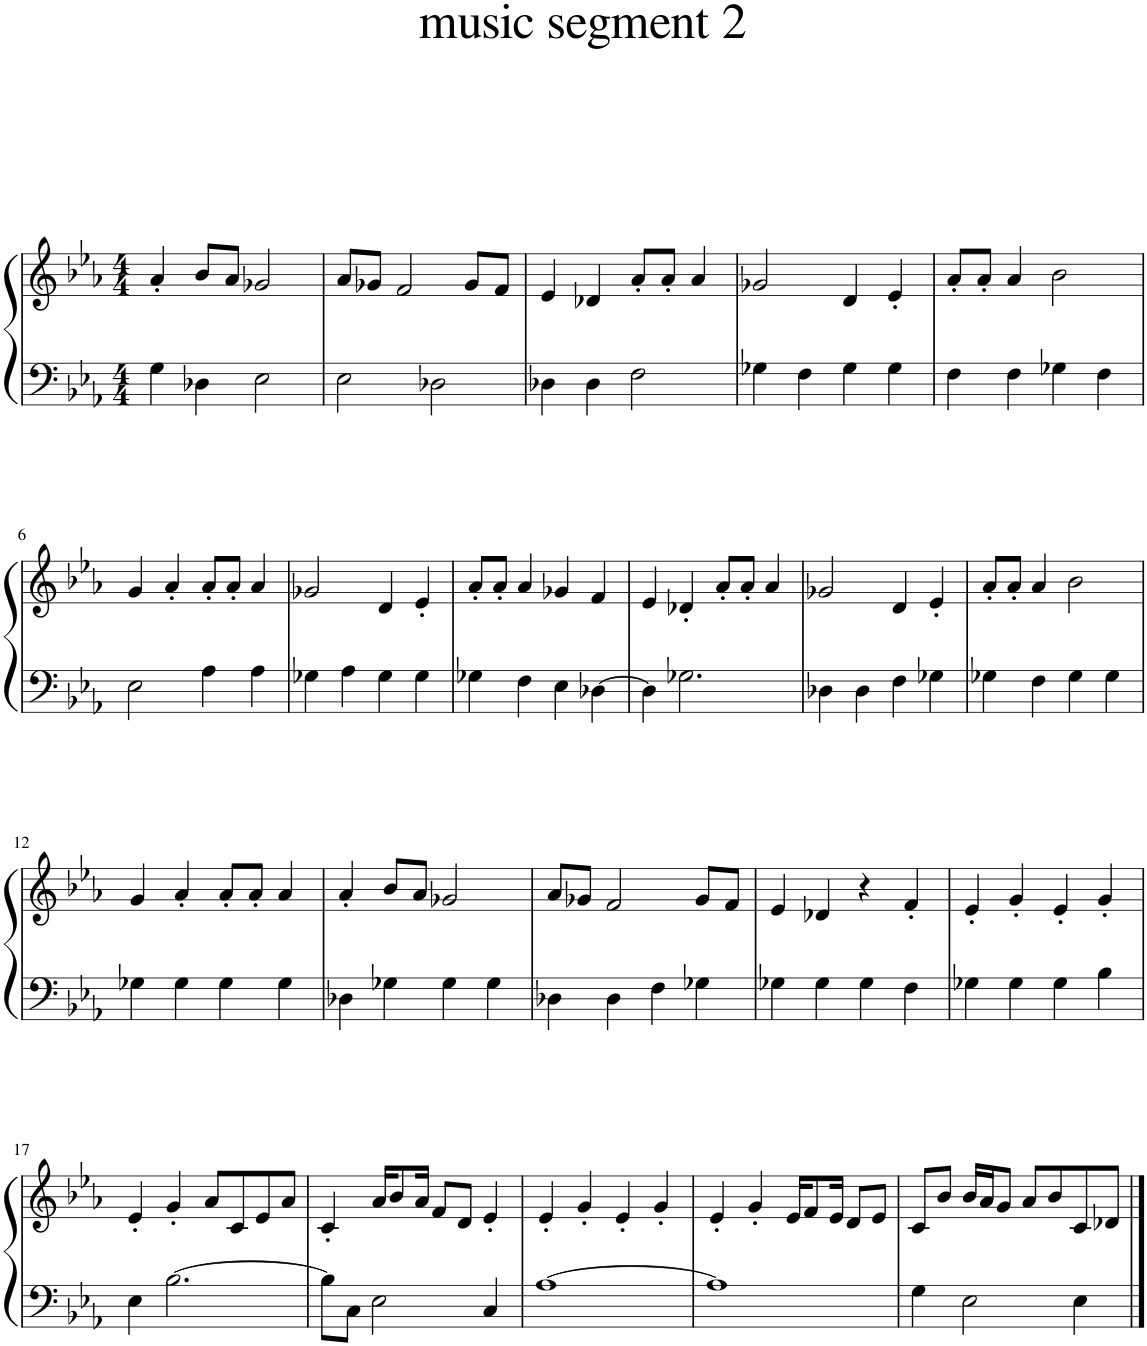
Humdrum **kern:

**kern	**kern
*part1	*part1
*staff2	*staff1
*I"Piano	*
*I'Pno.	*
*clefF4	*clefG2
*k[b-e-a-]	*k[b-e-a-]
*M4/4	*M4/4
=1	=1
4G\	4a-'/
4D-X\	8b-/L
.	8a-/J
2E-\	2g-X/
=2	=2
2E-\	8a-/L
.	8g-X/J
.	2f/
2D-X\	.
.	8g-/L
.	8f/J
=3	=3
4D-X\	4e-/
4D-\	4d-X/
2F\	8a-'/L
.	8a-'/J
.	4a-/
=4	=4
4G-X\	2g-X/
4F\	.
4G-\	4d/
4G-\	4e-'/
=5	=5
4F\	8a-'/L
.	8a-'/J
4F\	4a-/
4G-X\	2b-\
4F\	.
!!LO:LB:g=z
=6	=6
2E-\	4g/
.	4a-'/
4A-\	8a-'/L
.	8a-'/J
4A-\	4a-/
=7	=7
4G-X\	2g-X/
4A-\	.
4G-\	4d/
4G-\	4e-'/
=8	=8
4G-X\	8a-'/L
.	8a-'/J
4F\	4a-/
4E-\	4g-X/
[4D-X\	4f/
=9	=9
4D-\]	4e-/
2.G-X\	4d-X'/
.	8a-'/L
.	8a-'/J
.	4a-/
=10	=10
4D-X\	2g-X/
4D-\	.
4F\	4d/
4G-X\	4e-'/
=11	=11
4G-X\	8a-'/L
.	8a-'/J
4F\	4a-/
4G-\	2b-\
4G-\	.
!!LO:LB:g=z
=12	=12
4G-X\	4g/
4G-\	4a-'/
4G-\	8a-'/L
.	8a-'/J
4G-\	4a-/
=13	=13
4D-X\	4a-'/
4G-X\	8b-/L
.	8a-/J
4G-\	2g-X/
4G-\	.
=14	=14
4D-X\	8a-/L
.	8g-X/J
4D-\	2f/
4F\	.
4G-X\	8g-/L
.	8f/J
=15	=15
4G-X\	4e-/
4G-\	4d-X/
4G-\	4r
4F\	4f'/
=16	=16
4G-X\	4e-'/
4G-\	4g'/
4G-\	4e-'/
4B-\	4g'/
!!LO:LB:g=z
=17	=17
4E-\	4e-'/
[2.B-\	4g'/
.	8a-/L
.	8c/
.	8e-/
.	8a-/J
=18	=18
8B-\L]	4c'/
8C\J	.
2E-\	16a-/KL
.	8b-/
.	16a-/Jk
.	8f/L
.	8d/J
4C/	4e-'/
=19	=19
[1A-	4e-'/
.	4g'/
.	4e-'/
.	4g'/
=20	=20
1A-]	4e-'/
.	4g'/
.	16e-/KL
.	8f/
.	16e-/Jk
.	8d/L
.	8e-/J
=21	=21
4G\	8c/L
.	8b-/J
2E-\	16b-/LL
.	16a-/J
.	8g/J
.	8a-/L
.	8b-/
4E-\	8c/
.	8d-X/J
==	==
*-	*-
